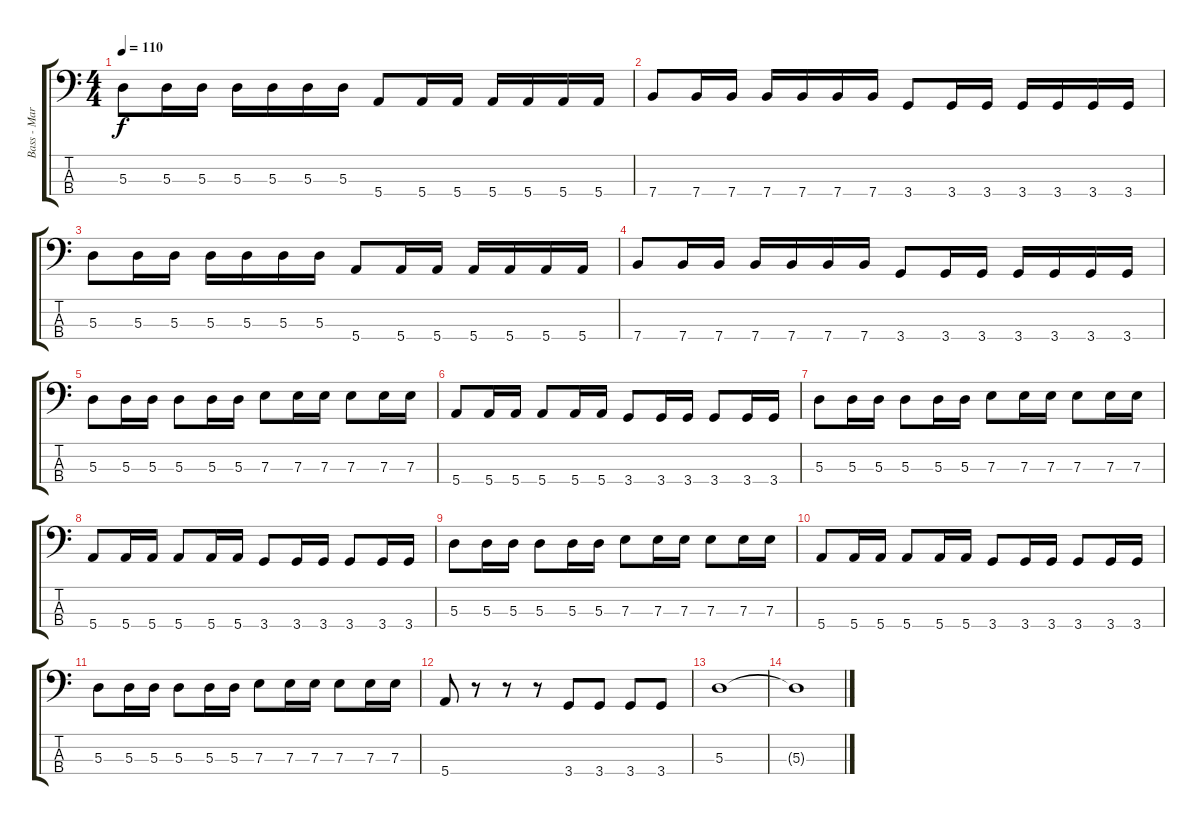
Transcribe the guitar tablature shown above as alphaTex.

\track ("Bass - Mark" "Bass - Mar") {instrument electricbasspick}
\staff {score tabs}
\tuning (G2 D2 A1 E1) {hide}
\ts (4 4)
\tempo 110
\clef f4
\ks c
5.3.8{dy f} 5.3.16 5.3.16 5.3.16 5.3.16 5.3.16 5.3.16 5.4.8 5.4.16 5.4.16 5.4.16 5.4.16 5.4.16 5.4.16 |
7.4.8 7.4.16 7.4.16 7.4.16 7.4.16 7.4.16 7.4.16 3.4.8 3.4.16 3.4.16 3.4.16 3.4.16 3.4.16 3.4.16 |
5.3.8 5.3.16 5.3.16 5.3.16 5.3.16 5.3.16 5.3.16 5.4.8 5.4.16 5.4.16 5.4.16 5.4.16 5.4.16 5.4.16 |
7.4.8 7.4.16 7.4.16 7.4.16 7.4.16 7.4.16 7.4.16 3.4.8 3.4.16 3.4.16 3.4.16 3.4.16 3.4.16 3.4.16 |
5.3.8 5.3.16 5.3.16 5.3.8 5.3.16 5.3.16 7.3.8 7.3.16 7.3.16 7.3.8 7.3.16 7.3.16 |
5.4.8 5.4.16 5.4.16 5.4.8 5.4.16 5.4.16 3.4.8 3.4.16 3.4.16 3.4.8 3.4.16 3.4.16 |
5.3.8 5.3.16 5.3.16 5.3.8 5.3.16 5.3.16 7.3.8 7.3.16 7.3.16 7.3.8 7.3.16 7.3.16 |
5.4.8 5.4.16 5.4.16 5.4.8 5.4.16 5.4.16 3.4.8 3.4.16 3.4.16 3.4.8 3.4.16 3.4.16 |
5.3.8 5.3.16 5.3.16 5.3.8 5.3.16 5.3.16 7.3.8 7.3.16 7.3.16 7.3.8 7.3.16 7.3.16 |
5.4.8 5.4.16 5.4.16 5.4.8 5.4.16 5.4.16 3.4.8 3.4.16 3.4.16 3.4.8 3.4.16 3.4.16 |
5.3.8 5.3.16 5.3.16 5.3.8 5.3.16 5.3.16 7.3.8 7.3.16 7.3.16 7.3.8 7.3.16 7.3.16 |
5.4.8 r.8 r.8 r.8 3.4.8 3.4.8 3.4.8 3.4.8 |
5.3.1 |
5.3{t}.1
